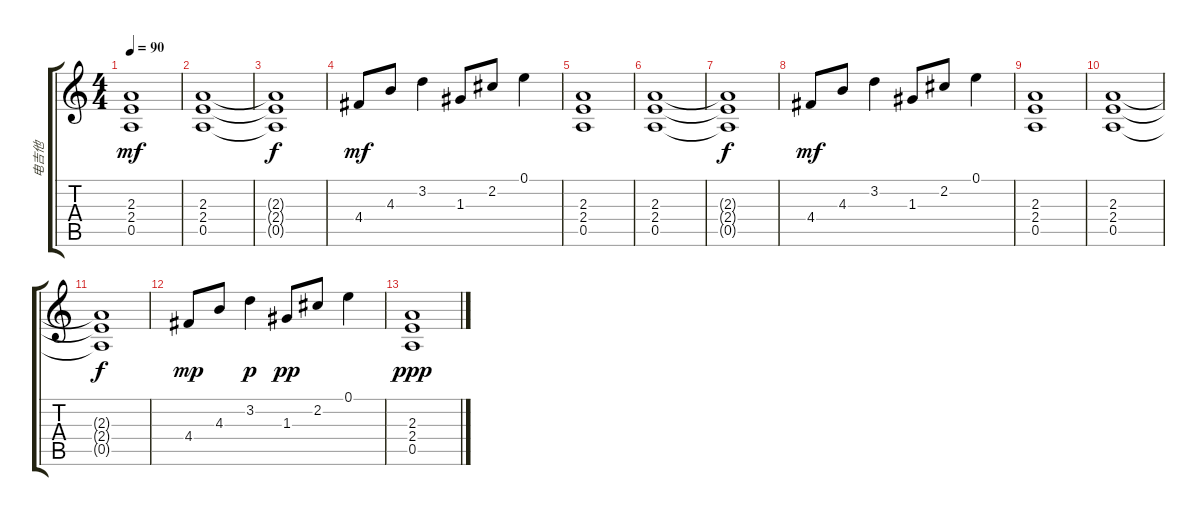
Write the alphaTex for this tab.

\track ("电吉他" "电吉他") {instrument overdrivenguitar}
\staff {score tabs}
\tuning (E4 B3 G3 D3 A2 E2) {hide}
\ts (4 4)
\tempo 90
\clef g2
\ks c
(2.3 2.4 0.5).1{dy mf} |
(2.3 2.4 0.5).1 |
(2.3{t} 2.4{t} 0.5{t}).1{dy f} |
4.4.8{dy mf} 4.3.8 3.2.4 1.3.8 2.2.8 0.1.4 |
(2.3 2.4 0.5).1 |
(2.3 2.4 0.5).1 |
(2.3{t} 2.4{t} 0.5{t}).1{dy f} |
4.4.8{dy mf} 4.3.8 3.2.4 1.3.8 2.2.8 0.1.4 |
(2.3 2.4 0.5).1 |
(2.3 2.4 0.5).1 |
(2.3{t} 2.4{t} 0.5{t}).1{dy f} |
4.4.8{dy mp} 4.3.8 3.2.4{dy p} 1.3.8{dy pp} 2.2.8 0.1.4 |
(2.3 2.4 0.5).1{dy ppp}
